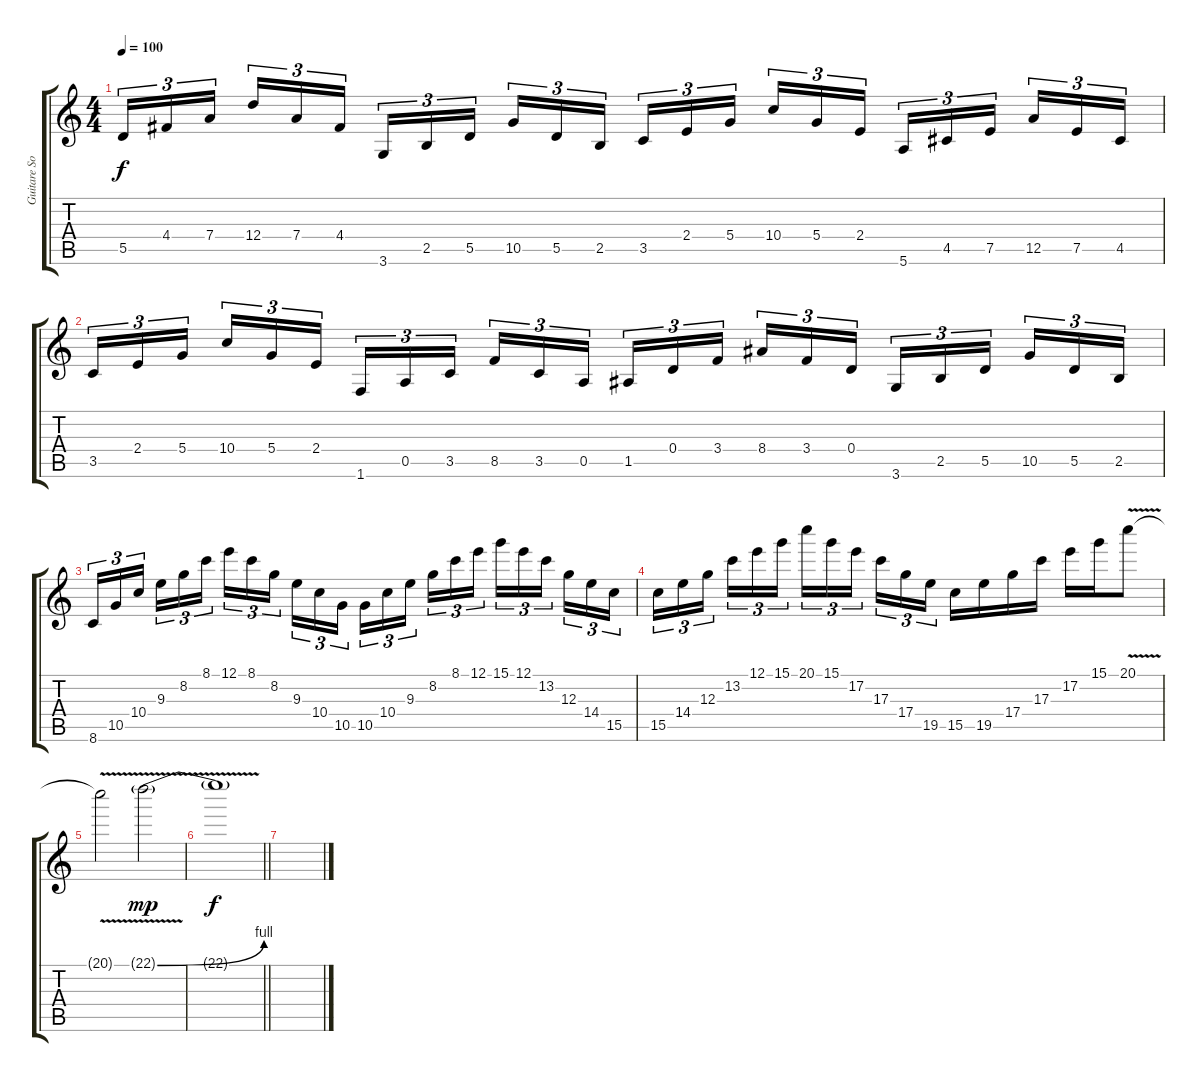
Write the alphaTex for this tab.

\track ("Guitare Solo" "Guitare So") {instrument distortionguitar}
\staff {score tabs}
\tuning (E4 B3 G3 D3 A2 E2) {hide}
\ts (4 4)
\tempo 100
\clef g2
\ks c
5.5.16{tu (3 2) dy f} 4.4.16{tu (3 2)} 7.4.16{tu (3 2) beam splitsecondary} 12.4.16{tu (3 2)} 7.4.16{tu (3 2)} 4.4.16{tu (3 2)} 3.6.16{tu (3 2)} 2.5.16{tu (3 2)} 5.5.16{tu (3 2) beam splitsecondary} 10.5.16{tu (3 2)} 5.5.16{tu (3 2)} 2.5.16{tu (3 2)} 3.5.16{tu (3 2)} 2.4.16{tu (3 2)} 5.4.16{tu (3 2) beam splitsecondary} 10.4.16{tu (3 2)} 5.4.16{tu (3 2)} 2.4.16{tu (3 2)} 5.6.16{tu (3 2)} 4.5.16{tu (3 2)} 7.5.16{tu (3 2) beam splitsecondary} 12.5.16{tu (3 2)} 7.5.16{tu (3 2)} 4.5.16{tu (3 2)} |
3.5.16{tu (3 2)} 2.4.16{tu (3 2)} 5.4.16{tu (3 2) beam splitsecondary} 10.4.16{tu (3 2)} 5.4.16{tu (3 2)} 2.4.16{tu (3 2)} 1.6.16{tu (3 2)} 0.5.16{tu (3 2)} 3.5.16{tu (3 2) beam splitsecondary} 8.5.16{tu (3 2)} 3.5.16{tu (3 2)} 0.5.16{tu (3 2)} 1.5.16{tu (3 2)} 0.4.16{tu (3 2)} 3.4.16{tu (3 2) beam splitsecondary} 8.4.16{tu (3 2)} 3.4.16{tu (3 2)} 0.4.16{tu (3 2)} 3.6.16{tu (3 2)} 2.5.16{tu (3 2)} 5.5.16{tu (3 2) beam splitsecondary} 10.5.16{tu (3 2)} 5.5.16{tu (3 2)} 2.5.16{tu (3 2)} |
8.6.16{tu (3 2)} 10.5.16{tu (3 2)} 10.4.16{tu (3 2) beam splitsecondary} 9.3.16{tu (3 2)} 8.2.16{tu (3 2)} 8.1.16{tu (3 2)} 12.1.16{tu (3 2)} 8.1.16{tu (3 2)} 8.2.16{tu (3 2) beam splitsecondary} 9.3.16{tu (3 2)} 10.4.16{tu (3 2)} 10.5.16{tu (3 2)} 10.5.16{tu (3 2)} 10.4.16{tu (3 2)} 9.3.16{tu (3 2) beam splitsecondary} 8.2.16{tu (3 2)} 8.1.16{tu (3 2)} 12.1.16{tu (3 2)} 15.1.16{tu (3 2)} 12.1.16{tu (3 2)} 13.2.16{tu (3 2) beam splitsecondary} 12.3.16{tu (3 2)} 14.4.16{tu (3 2)} 15.5.16{tu (3 2)} |
15.5.16{tu (3 2)} 14.4.16{tu (3 2)} 12.3.16{tu (3 2) beam splitsecondary} 13.2.16{tu (3 2)} 12.1.16{tu (3 2)} 15.1.16{tu (3 2)} 20.1.16{tu (3 2)} 15.1.16{tu (3 2)} 17.2.16{tu (3 2) beam splitsecondary} 17.3.16{tu (3 2)} 17.4.16{tu (3 2)} 19.5.16{tu (3 2)} 15.5.16 19.5.16 17.4.16 17.3.16 17.2.16 15.1.16 20.1{v}.8 |
20.1{t}.2 22.1{be (bend 0 0 60 4) v g}.2{dy mp} |
\barLineRight lightlight
22.1{t}.1{dy f} |
\section ("" "")
